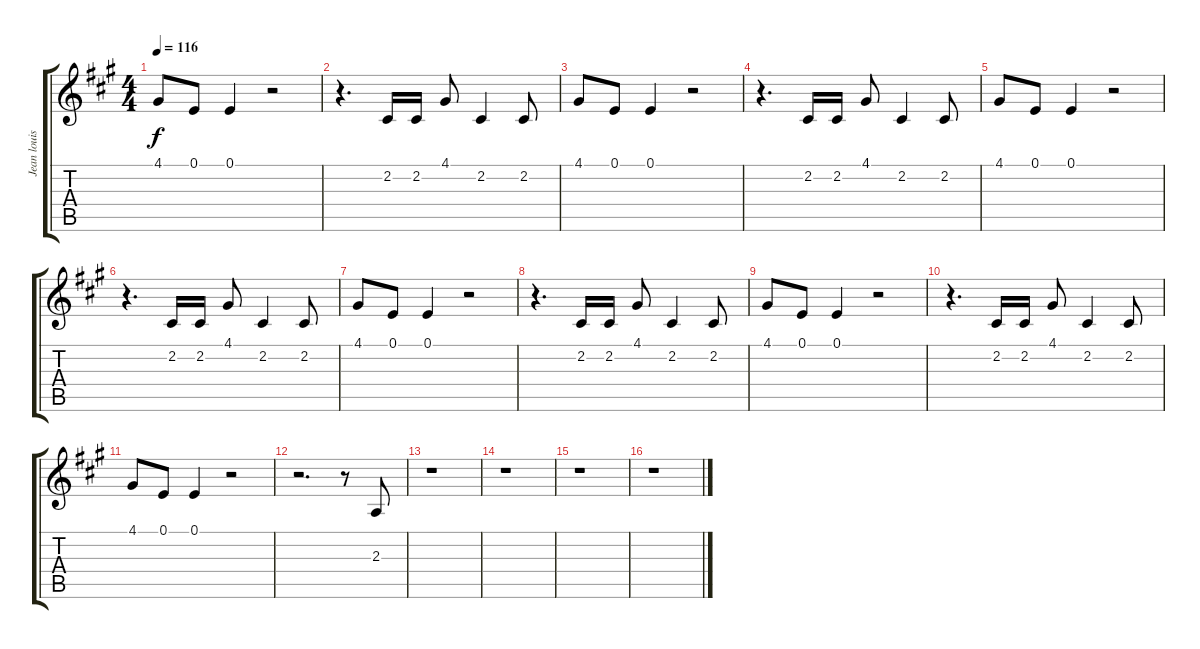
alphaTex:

\track ("Jean louis Aubert" "Jean louis") {instrument choiraahs}
\staff {score tabs}
\tuning (E4 B3 G3 D3 A2 E2) {hide}
\ts (4 4)
\tempo 116
\clef g2
\ks a
4.1.8{dy f} 0.1.8 0.1.4 r.2 |
r.4{d} 2.2.16 2.2.16 4.1.8 2.2.4 2.2.8 |
4.1.8 0.1.8 0.1.4 r.2 |
r.4{d} 2.2.16 2.2.16 4.1.8 2.2.4 2.2.8 |
4.1.8 0.1.8 0.1.4 r.2 |
r.4{d} 2.2.16 2.2.16 4.1.8 2.2.4 2.2.8 |
4.1.8 0.1.8 0.1.4 r.2 |
r.4{d} 2.2.16 2.2.16 4.1.8 2.2.4 2.2.8 |
4.1.8 0.1.8 0.1.4 r.2 |
r.4{d} 2.2.16 2.2.16 4.1.8 2.2.4 2.2.8 |
4.1.8 0.1.8 0.1.4 r.2 |
r.2{d} r.8 2.3.8 |
r.1 |
r.1 |
r.1 |
r.1
